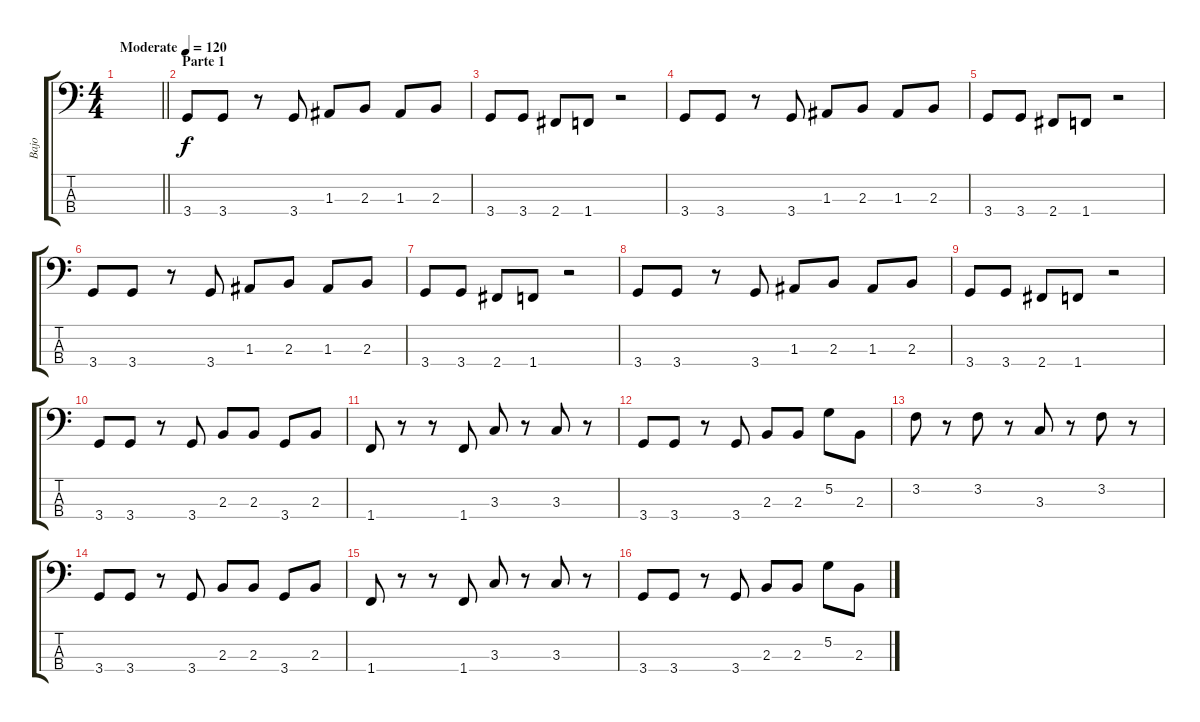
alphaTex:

\track ("Bajo" "Bajo") {instrument electricbassfinger}
\staff {score tabs}
\tuning (G2 D2 A1 E1) {hide}
\ts (4 4)
\tempo (120 "Moderate")
\clef f4
\barLineRight lightlight
\ks c
|
\section ("" "Parte 1")
3.4.8 3.4.8 r.8 3.4.8 1.3.8 2.3.8 1.3.8 2.3.8 |
3.4.8 3.4.8 2.4.8 1.4.8 r.2 |
3.4.8 3.4.8 r.8 3.4.8 1.3.8 2.3.8 1.3.8 2.3.8 |
3.4.8 3.4.8 2.4.8 1.4.8 r.2 |
3.4.8 3.4.8 r.8 3.4.8 1.3.8 2.3.8 1.3.8 2.3.8 |
3.4.8 3.4.8 2.4.8 1.4.8 r.2 |
3.4.8 3.4.8 r.8 3.4.8 1.3.8 2.3.8 1.3.8 2.3.8 |
3.4.8 3.4.8 2.4.8 1.4.8 r.2 |
3.4.8 3.4.8 r.8 3.4.8 2.3.8 2.3.8 3.4.8 2.3.8 |
1.4.8 r.8 r.8 1.4.8 3.3.8 r.8 3.3.8 r.8 |
3.4.8 3.4.8 r.8 3.4.8 2.3.8 2.3.8 5.2.8 2.3.8 |
3.2.8 r.8 3.2.8 r.8 3.3.8 r.8 3.2.8 r.8 |
3.4.8 3.4.8 r.8 3.4.8 2.3.8 2.3.8 3.4.8 2.3.8 |
1.4.8 r.8 r.8 1.4.8 3.3.8 r.8 3.3.8 r.8 |
3.4.8 3.4.8 r.8 3.4.8 2.3.8 2.3.8 5.2.8 2.3.8
